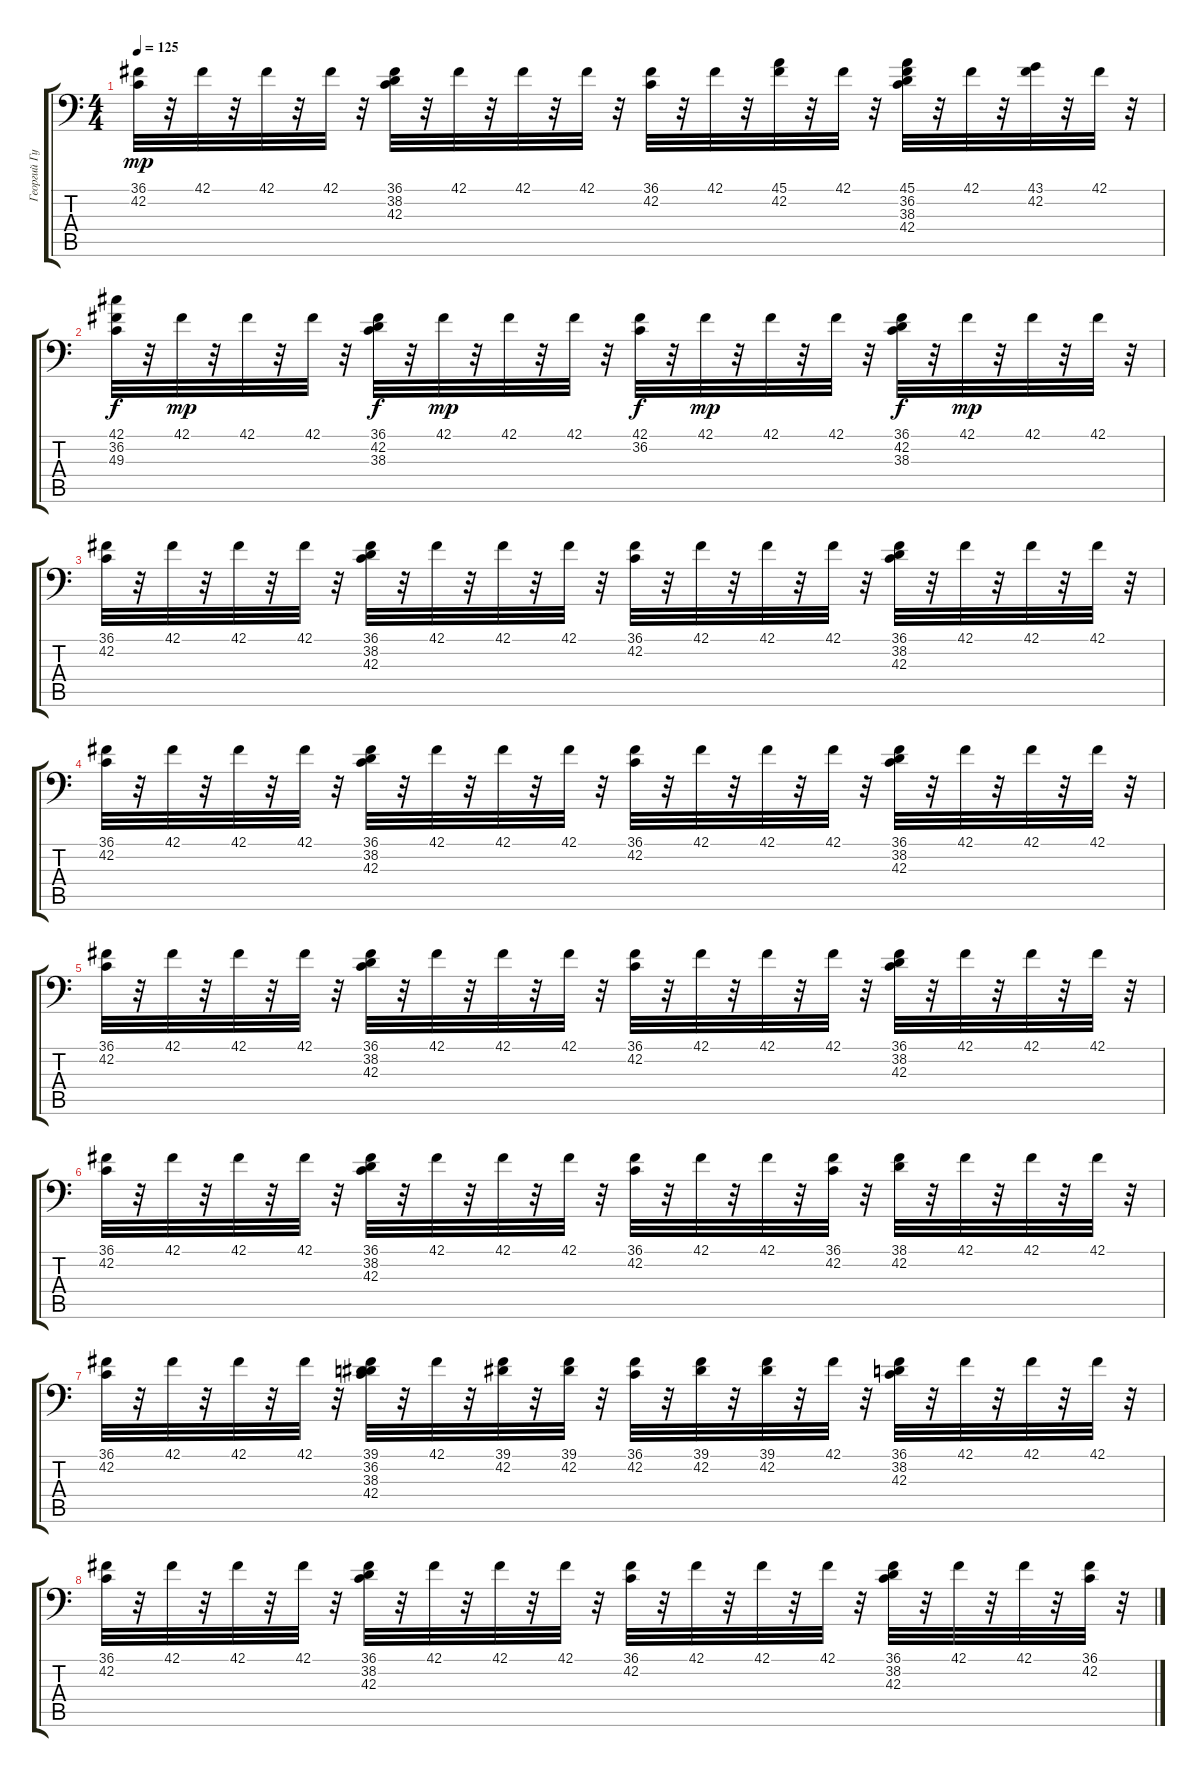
\track ("Георгий Гурьянов" "Георгий Гу") {instrument acousticgrandpiano}
\staff {score tabs}
\tuning (C-1 C-1 C-1 C-1 C-1 C-1) {hide}
\ts (4 4)
\tempo 125
\clef f4
\ks c
(36.1 42.2).32{dy mp} r.32 42.1.32 r.32 42.1.32 r.32 42.1.32 r.32 (36.1 38.2 42.3).32 r.32 42.1.32 r.32 42.1.32 r.32 42.1.32 r.32 (36.1 42.2).32 r.32 42.1.32 r.32 (45.1 42.2).32 r.32 42.1.32 r.32 (45.1 36.2 38.3 42.4).32 r.32 42.1.32 r.32 (43.1 42.2).32 r.32 42.1.32 r.32 |
(42.1 36.2 49.3).32{dy f} r.32 42.1.32{dy mp} r.32 42.1.32 r.32 42.1.32 r.32 (36.1 42.2 38.3).32{dy f} r.32 42.1.32{dy mp} r.32 42.1.32 r.32 42.1.32 r.32 (42.1 36.2).32{dy f} r.32 42.1.32{dy mp} r.32 42.1.32 r.32 42.1.32 r.32 (36.1 42.2 38.3).32{dy f} r.32 42.1.32{dy mp} r.32 42.1.32 r.32 42.1.32 r.32 |
(36.1 42.2).32 r.32 42.1.32 r.32 42.1.32 r.32 42.1.32 r.32 (36.1 38.2 42.3).32 r.32 42.1.32 r.32 42.1.32 r.32 42.1.32 r.32 (36.1 42.2).32 r.32 42.1.32 r.32 42.1.32 r.32 42.1.32 r.32 (36.1 38.2 42.3).32 r.32 42.1.32 r.32 42.1.32 r.32 42.1.32 r.32 |
(36.1 42.2).32 r.32 42.1.32 r.32 42.1.32 r.32 42.1.32 r.32 (36.1 38.2 42.3).32 r.32 42.1.32 r.32 42.1.32 r.32 42.1.32 r.32 (36.1 42.2).32 r.32 42.1.32 r.32 42.1.32 r.32 42.1.32 r.32 (36.1 38.2 42.3).32 r.32 42.1.32 r.32 42.1.32 r.32 42.1.32 r.32 |
(36.1 42.2).32 r.32 42.1.32 r.32 42.1.32 r.32 42.1.32 r.32 (36.1 38.2 42.3).32 r.32 42.1.32 r.32 42.1.32 r.32 42.1.32 r.32 (36.1 42.2).32 r.32 42.1.32 r.32 42.1.32 r.32 42.1.32 r.32 (36.1 38.2 42.3).32 r.32 42.1.32 r.32 42.1.32 r.32 42.1.32 r.32 |
(36.1 42.2).32 r.32 42.1.32 r.32 42.1.32 r.32 42.1.32 r.32 (36.1 38.2 42.3).32 r.32 42.1.32 r.32 42.1.32 r.32 42.1.32 r.32 (36.1 42.2).32 r.32 42.1.32 r.32 42.1.32 r.32 (36.1 42.2).32 r.32 (38.1 42.2).32 r.32 42.1.32 r.32 42.1.32 r.32 42.1.32 r.32 |
(36.1 42.2).32 r.32 42.1.32 r.32 42.1.32 r.32 42.1.32 r.32 (39.1 36.2 38.3 42.4).32 r.32 42.1.32 r.32 (39.1 42.2).32 r.32 (39.1 42.2).32 r.32 (36.1 42.2).32 r.32 (39.1 42.2).32 r.32 (39.1 42.2).32 r.32 42.1.32 r.32 (36.1 38.2 42.3).32 r.32 42.1.32 r.32 42.1.32 r.32 42.1.32 r.32 |
(36.1 42.2).32 r.32 42.1.32 r.32 42.1.32 r.32 42.1.32 r.32 (36.1 38.2 42.3).32 r.32 42.1.32 r.32 42.1.32 r.32 42.1.32 r.32 (36.1 42.2).32 r.32 42.1.32 r.32 42.1.32 r.32 42.1.32 r.32 (36.1 38.2 42.3).32 r.32 42.1.32 r.32 42.1.32 r.32 (36.1 42.2).32 r.32
